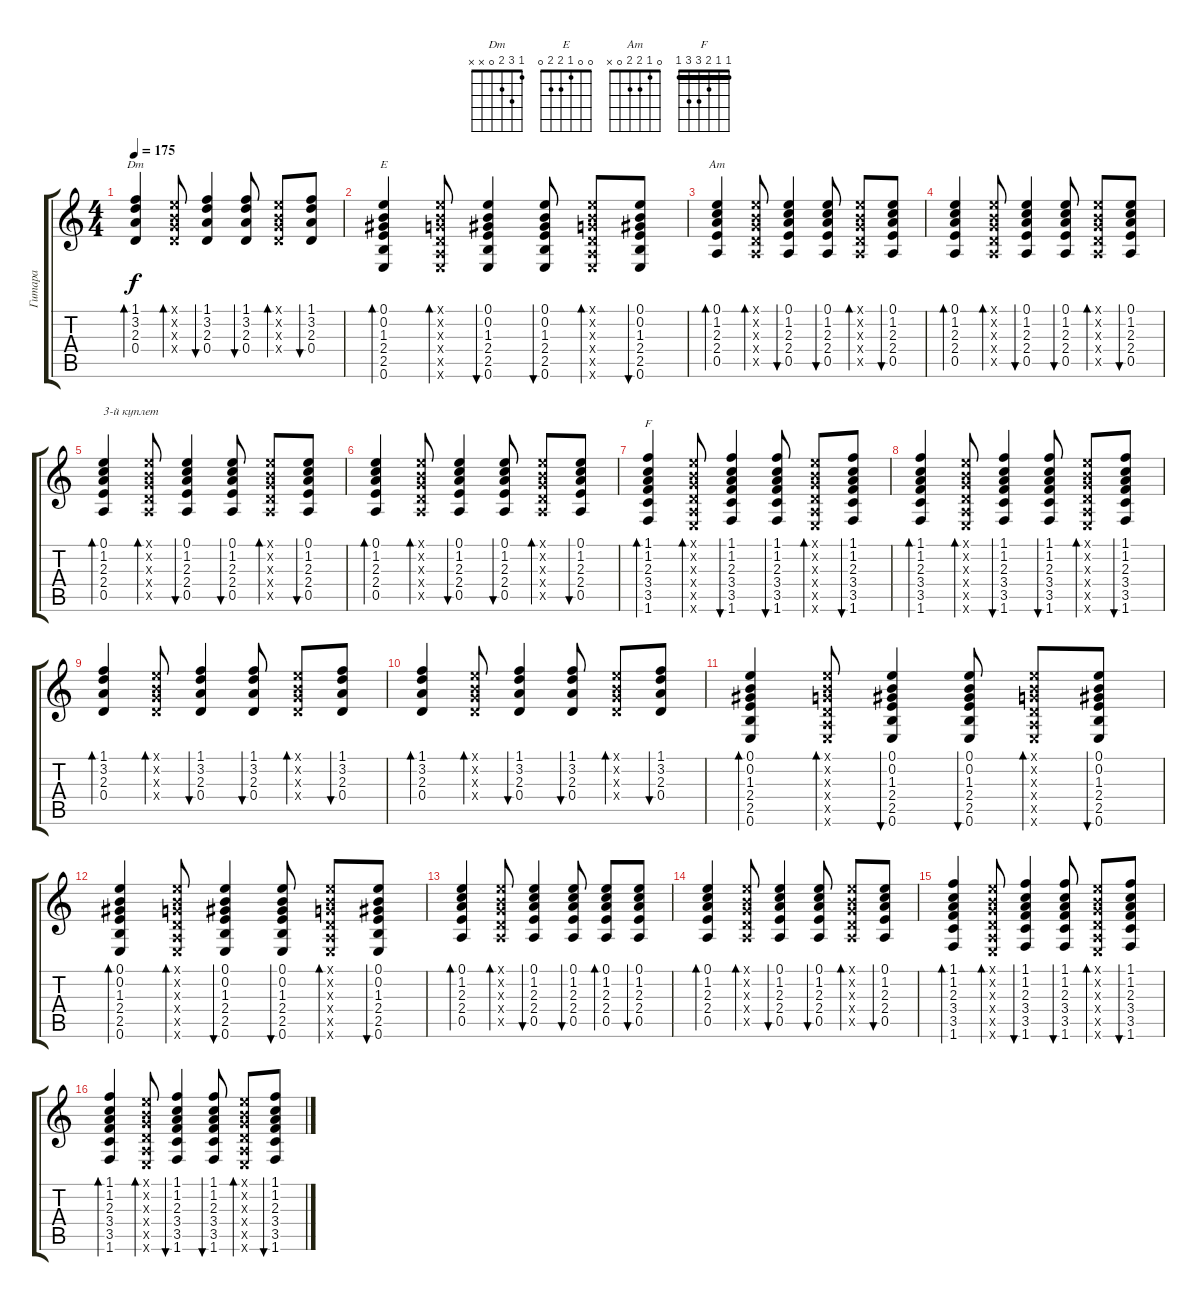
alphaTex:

\track ("Гитара" "Гитара") {instrument acousticguitarsteel}
\staff {score tabs}
\tuning (E4 B3 G3 D3 A2 E2) {hide}
\chord ("Dm" 1 3 2 0 x x)
\chord ("E" 0 0 1 2 2 0)
\chord ("Am" 0 1 2 2 0 x)
\chord ("F" 1 1 2 3 3 1) {barre 1}
\ts (4 4)
\tempo 175
\clef g2
\ks c
(1.1 3.2 2.3 0.4).4{bd 60 ch "Dm" dy f} (0.1{x} 0.2{x} 0.3{x} 0.4{x}).8{bd 60} (1.1 3.2 2.3 0.4).4{bu 60} (1.1 3.2 2.3 0.4).8{bu 60} (0.1{x} 0.2{x} 0.3{x} 0.4{x}).8{bd 60} (1.1 3.2 2.3 0.4).8{bu 60} |
(0.1 0.2 1.3 2.4 2.5 0.6).4{bd 60 ch "E"} (0.1{x} 0.2{x} 0.3{x} 0.4{x} 0.5{x} 0.6{x}).8{bd 60} (0.1 0.2 1.3 2.4 2.5 0.6).4{bu 60} (0.1 0.2 1.3 2.4 2.5 0.6).8{bu 60} (0.1{x} 0.2{x} 0.3{x} 0.4{x} 0.5{x} 0.6{x}).8{bd 60} (0.1 0.2 1.3 2.4 2.5 0.6).8{bu 60} |
(0.1 1.2 2.3 2.4 0.5).4{bd 60 ch "Am"} (0.1{x} 0.2{x} 0.3{x} 0.4{x} 0.5{x}).8{bd 60} (0.1 1.2 2.3 2.4 0.5).4{bu 60} (0.1 1.2 2.3 2.4 0.5).8{bu 60} (0.1{x} 0.2{x} 0.3{x} 0.4{x} 0.5{x}).8{bd 60} (0.1 1.2 2.3 2.4 0.5).8{bu 60} |
(0.1 1.2 2.3 2.4 0.5).4{bd 60} (0.1{x} 0.2{x} 0.3{x} 0.4{x} 0.5{x}).8{bd 60} (0.1 1.2 2.3 2.4 0.5).4{bu 60} (0.1 1.2 2.3 2.4 0.5).8{bu 60} (0.1{x} 0.2{x} 0.3{x} 0.4{x} 0.5{x}).8{bd 60} (0.1 1.2 2.3 2.4 0.5).8{bu 60} |
(0.1 1.2 2.3 2.4 0.5).4{bd 60 txt "3-й куплет"} (0.1{x} 0.2{x} 0.3{x} 0.4{x} 0.5{x}).8{bd 60} (0.1 1.2 2.3 2.4 0.5).4{bu 60} (0.1 1.2 2.3 2.4 0.5).8{bu 60} (0.1{x} 0.2{x} 0.3{x} 0.4{x} 0.5{x}).8{bd 60} (0.1 1.2 2.3 2.4 0.5).8{bu 60} |
(0.1 1.2 2.3 2.4 0.5).4{bd 60} (0.1{x} 0.2{x} 0.3{x} 0.4{x} 0.5{x}).8{bd 60} (0.1 1.2 2.3 2.4 0.5).4{bu 60} (0.1 1.2 2.3 2.4 0.5).8{bu 60} (0.1{x} 0.2{x} 0.3{x} 0.4{x} 0.5{x}).8{bd 60} (0.1 1.2 2.3 2.4 0.5).8{bu 60} |
(1.1 1.2 2.3 3.4 3.5 1.6).4{bd 60 ch "F"} (0.1{x} 0.2{x} 0.3{x} 0.4{x} 0.5{x} 0.6{x}).8{bd 60} (1.1 1.2 2.3 3.4 3.5 1.6).4{bu 60} (1.1 1.2 2.3 3.4 3.5 1.6).8{bu 60} (0.1{x} 0.2{x} 0.3{x} 0.4{x} 0.5{x} 0.6{x}).8{bd 60} (1.1 1.2 2.3 3.4 3.5 1.6).8{bu 60} |
(1.1 1.2 2.3 3.4 3.5 1.6).4{bd 60} (0.1{x} 0.2{x} 0.3{x} 0.4{x} 0.5{x} 0.6{x}).8{bd 60} (1.1 1.2 2.3 3.4 3.5 1.6).4{bu 60} (1.1 1.2 2.3 3.4 3.5 1.6).8{bu 60} (0.1{x} 0.2{x} 0.3{x} 0.4{x} 0.5{x} 0.6{x}).8{bd 60} (1.1 1.2 2.3 3.4 3.5 1.6).8{bu 60} |
(1.1 3.2 2.3 0.4).4{bd 60} (0.1{x} 0.2{x} 0.3{x} 0.4{x}).8{bd 60} (1.1 3.2 2.3 0.4).4{bu 60} (1.1 3.2 2.3 0.4).8{bu 60} (0.1{x} 0.2{x} 0.3{x} 0.4{x}).8{bd 60} (1.1 3.2 2.3 0.4).8{bu 60} |
(1.1 3.2 2.3 0.4).4{bd 60} (0.1{x} 0.2{x} 0.3{x} 0.4{x}).8{bd 60} (1.1 3.2 2.3 0.4).4{bu 60} (1.1 3.2 2.3 0.4).8{bu 60} (0.1{x} 0.2{x} 0.3{x} 0.4{x}).8{bd 60} (1.1 3.2 2.3 0.4).8{bu 60} |
(0.1 0.2 1.3 2.4 2.5 0.6).4{bd 60} (0.1{x} 0.2{x} 0.3{x} 0.4{x} 0.5{x} 0.6{x}).8{bd 60} (0.1 0.2 1.3 2.4 2.5 0.6).4{bu 60} (0.1 0.2 1.3 2.4 2.5 0.6).8{bu 60} (0.1{x} 0.2{x} 0.3{x} 0.4{x} 0.5{x} 0.6{x}).8{bd 60} (0.1 0.2 1.3 2.4 2.5 0.6).8{bu 60} |
(0.1 0.2 1.3 2.4 2.5 0.6).4{bd 60} (0.1{x} 0.2{x} 0.3{x} 0.4{x} 0.5{x} 0.6{x}).8{bd 60} (0.1 0.2 1.3 2.4 2.5 0.6).4{bu 60} (0.1 0.2 1.3 2.4 2.5 0.6).8{bu 60} (0.1{x} 0.2{x} 0.3{x} 0.4{x} 0.5{x} 0.6{x}).8{bd 60} (0.1 0.2 1.3 2.4 2.5 0.6).8{bu 60} |
(0.1 1.2 2.3 2.4 0.5).4{bd 60} (0.1{x} 0.2{x} 0.3{x} 0.4{x} 0.5{x}).8{bd 60} (0.1 1.2 2.3 2.4 0.5).4{bu 60} (0.1 1.2 2.3 2.4 0.5).8{bu 60} (0.1 1.2 2.3 2.4 0.5).8{bd 60} (0.1 1.2 2.3 2.4 0.5).8{bu 60} |
(0.1 1.2 2.3 2.4 0.5).4{bd 60} (0.1{x} 0.2{x} 0.3{x} 0.4{x} 0.5{x}).8{bd 60} (0.1 1.2 2.3 2.4 0.5).4{bu 60} (0.1 1.2 2.3 2.4 0.5).8{bu 60} (0.1{x} 0.2{x} 0.3{x} 0.4{x} 0.5{x}).8{bd 60} (0.1 1.2 2.3 2.4 0.5).8{bu 60} |
(1.1 1.2 2.3 3.4 3.5 1.6).4{bd 60} (0.1{x} 0.2{x} 0.3{x} 0.4{x} 0.5{x} 0.6{x}).8{bd 60} (1.1 1.2 2.3 3.4 3.5 1.6).4{bu 60} (1.1 1.2 2.3 3.4 3.5 1.6).8{bu 60} (0.1{x} 0.2{x} 0.3{x} 0.4{x} 0.5{x} 0.6{x}).8{bd 60} (1.1 1.2 2.3 3.4 3.5 1.6).8{bu 60} |
(1.1 1.2 2.3 3.4 3.5 1.6).4{bd 60} (0.1{x} 0.2{x} 0.3{x} 0.4{x} 0.5{x} 0.6{x}).8{bd 60} (1.1 1.2 2.3 3.4 3.5 1.6).4{bu 60} (1.1 1.2 2.3 3.4 3.5 1.6).8{bu 60} (0.1{x} 0.2{x} 0.3{x} 0.4{x} 0.5{x} 0.6{x}).8{bd 60} (1.1 1.2 2.3 3.4 3.5 1.6).8{bu 60}
